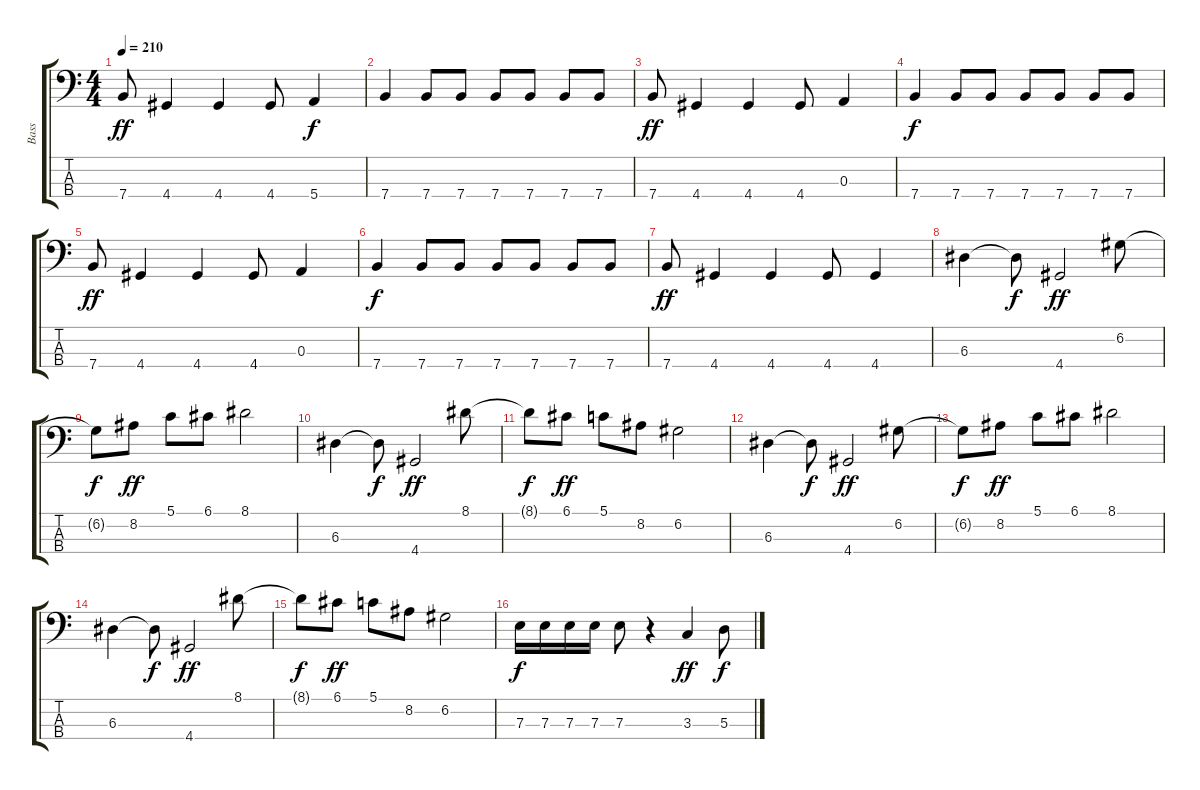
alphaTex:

\track ("Bass" "Bass") {instrument electricbassfinger}
\staff {score tabs}
\tuning (G2 D2 A1 E1) {hide}
\ts (4 4)
\tempo 210
\clef f4
\ks c
7.4.8{dy ff} 4.4.4 4.4.4 4.4.8 5.4.4{dy f} |
7.4.4 7.4.8 7.4.8 7.4.8 7.4.8 7.4.8 7.4.8 |
7.4.8{dy ff} 4.4.4 4.4.4 4.4.8 0.3.4 |
7.4.4{dy f} 7.4.8 7.4.8 7.4.8 7.4.8 7.4.8 7.4.8 |
7.4.8{dy ff} 4.4.4 4.4.4 4.4.8 0.3.4 |
7.4.4{dy f} 7.4.8 7.4.8 7.4.8 7.4.8 7.4.8 7.4.8 |
7.4.8{dy ff} 4.4.4 4.4.4 4.4.8 4.4.4 |
6.3.4 6.3{t}.8{dy f} 4.4.2{dy ff} 6.2.8 |
6.2{t}.8{dy f} 8.2.8{dy ff} 5.1.8 6.1.8 8.1.2 |
6.3.4 6.3{t}.8{dy f} 4.4.2{dy ff} 8.1.8 |
8.1{t}.8{dy f} 6.1.8{dy ff} 5.1.8 8.2.8 6.2.2 |
6.3.4 6.3{t}.8{dy f} 4.4.2{dy ff} 6.2.8 |
6.2{t}.8{dy f} 8.2.8{dy ff} 5.1.8 6.1.8 8.1.2 |
6.3.4 6.3{t}.8{dy f} 4.4.2{dy ff} 8.1.8 |
8.1{t}.8{dy f} 6.1.8{dy ff} 5.1.8 8.2.8 6.2.2 |
7.3.16{dy f} 7.3.16 7.3.16 7.3.16 7.3.8 r.4 3.3.4{dy ff} 5.3.8{dy f}
